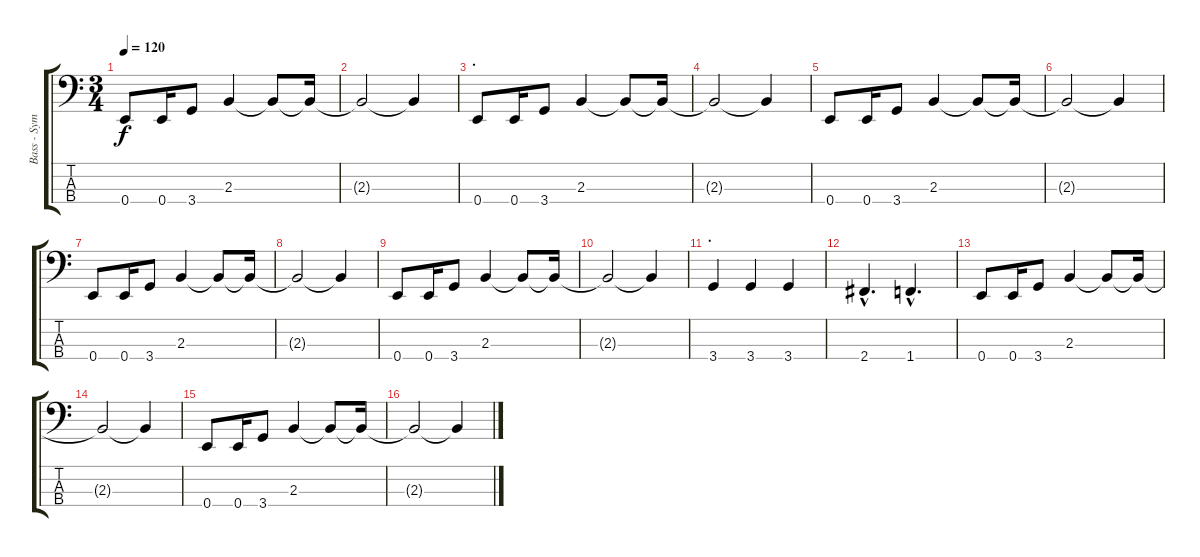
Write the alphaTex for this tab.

\track ("Bass - Sym" "Bass - Sym") {instrument electricbassfinger}
\staff {score tabs}
\tuning (G2 D2 A1 E1) {hide}
\ts (3 4)
\tempo 120
\clef f4
\ks c
0.4.8{dy f} 0.4.16 3.4.8 2.3.4 2.3{t}.8 2.3{t}.16 |
2.3{t}.2 2.3{t}.4 |
\section ("" ".")
0.4.8 0.4.16 3.4.8 2.3.4 2.3{t}.8 2.3{t}.16 |
2.3{t}.2 2.3{t}.4 |
0.4.8 0.4.16 3.4.8 2.3.4 2.3{t}.8 2.3{t}.16 |
2.3{t}.2 2.3{t}.4 |
0.4.8 0.4.16 3.4.8 2.3.4 2.3{t}.8 2.3{t}.16 |
2.3{t}.2 2.3{t}.4 |
0.4.8 0.4.16 3.4.8 2.3.4 2.3{t}.8 2.3{t}.16 |
2.3{t}.2 2.3{t}.4 |
\section ("" ".")
3.4.4 3.4.4 3.4.4 |
2.4{hac}.4{d} 1.4{hac}.4{d} |
0.4.8 0.4.16 3.4.8 2.3.4 2.3{t}.8 2.3{t}.16 |
2.3{t}.2 2.3{t}.4 |
0.4.8 0.4.16 3.4.8 2.3.4 2.3{t}.8 2.3{t}.16 |
2.3{t}.2 2.3{t}.4
